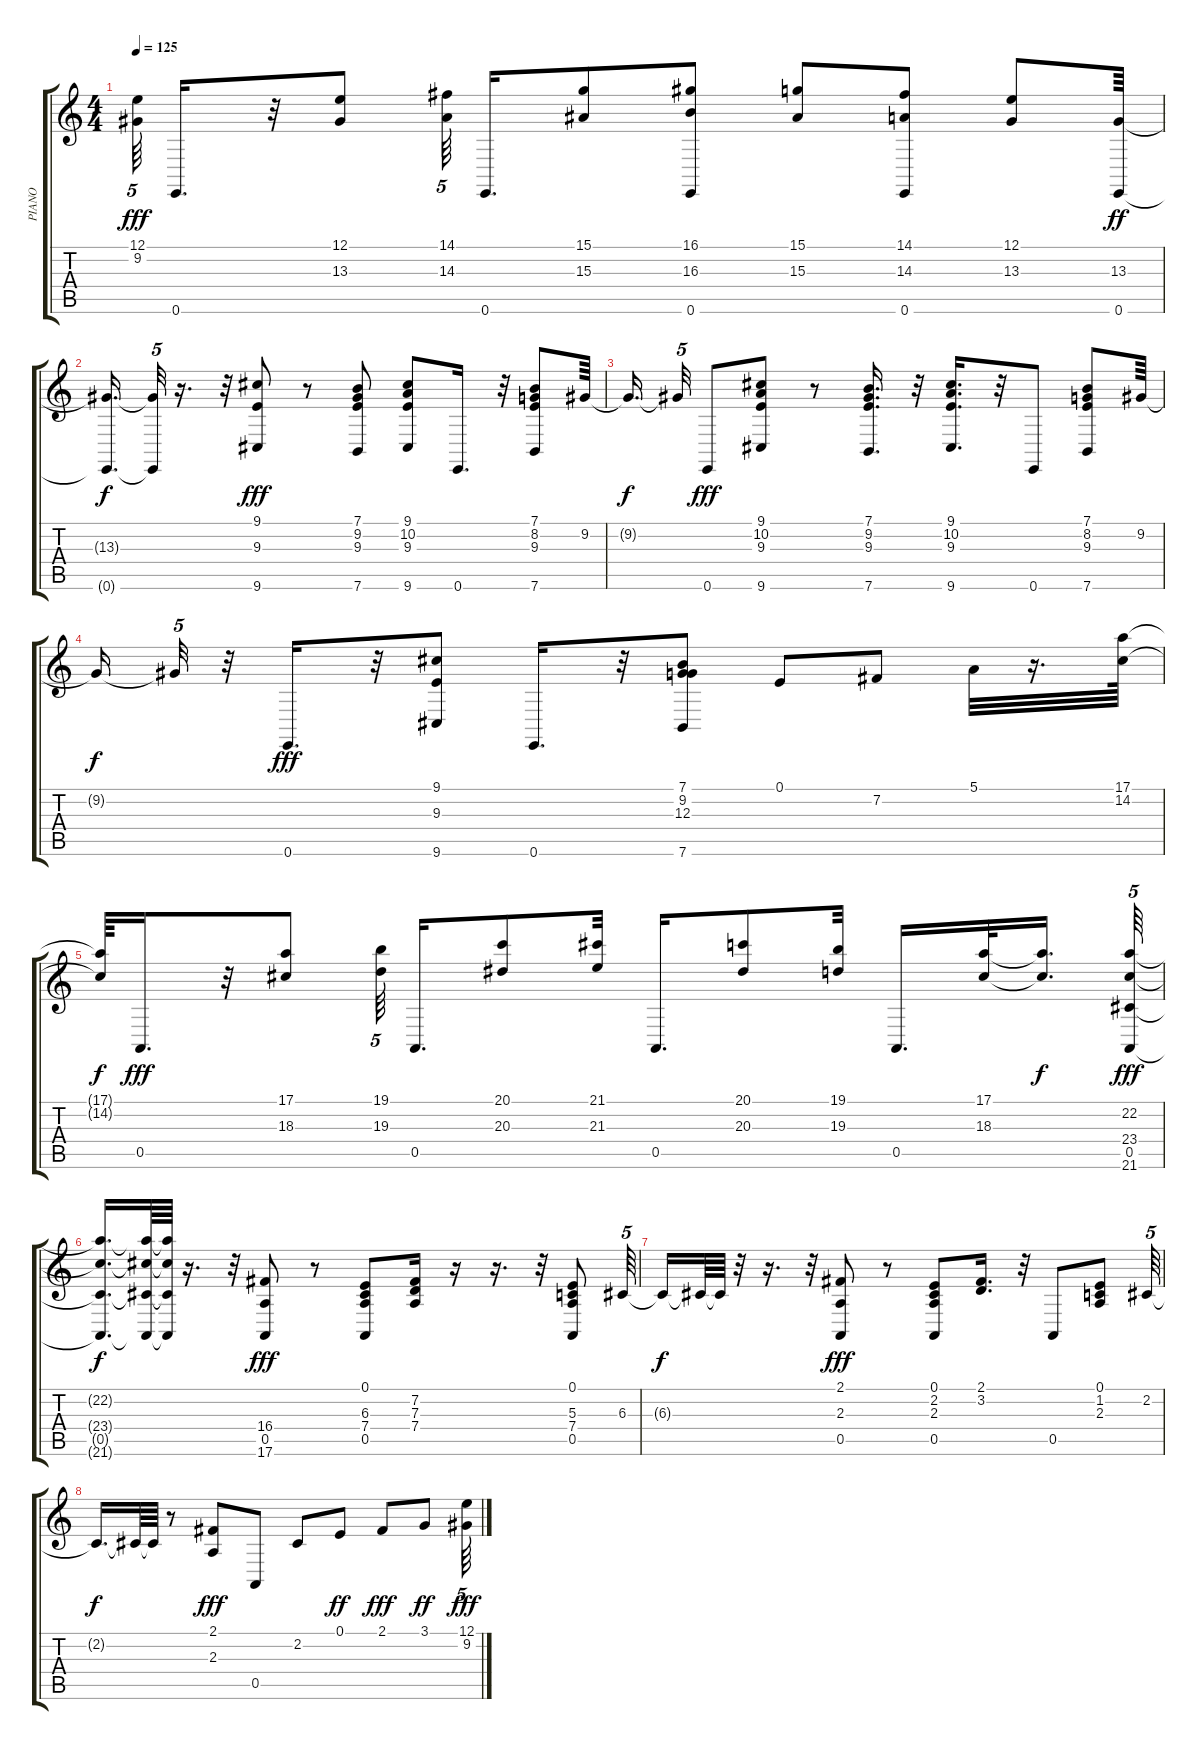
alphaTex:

\track ("PIANO" "PIANO") {instrument acousticgrandpiano}
\staff {score tabs}
\tuning (E4 B3 G3 D3 A2 E2) {hide}
\ts (4 4)
\tempo 125
\clef g2
\ks c
(12.1 9.2).64{tu (5 4) dy fff} 0.6.16{d} r.32 (12.1 13.3).8 (14.1 14.3).64{tu (5 4) beam splitsecondary} 0.6.16{d} (15.1 15.3).8 (16.1 16.3 0.6).8 (15.1 15.3).8 (14.1 14.3 0.6).8 (12.1 13.3).8 (13.3 0.6).64{dy ff} |
(13.3{t} 0.6{t}).16{d dy f} (13.3{t} 0.6{t}).32{tu (5 4)} r.16{d} r.32 (9.1 9.3 9.6).8{dy fff} r.8 (7.1 9.2 9.3 7.6).8 (9.1 10.2 9.3 9.6).8 0.6.16{d} r.32 (7.1 8.2 9.3 7.6).8 9.2.64 |
9.2{t}.16{d dy f beam splitsecondary} 9.2{t}.32{tu (5 4)} 0.6.8{dy fff} (9.1 10.2 9.3 9.6).8 r.8 (7.1 9.2 9.3 7.6).16{d} r.32 (9.1 10.2 9.3 9.6).16{d} r.32 0.6.8 (7.1 8.2 9.3 7.6).8 9.2.64 |
9.2{t}.16{dy f} 9.2{t}.32{tu (5 4)} r.32 0.6.16{d dy fff} r.32 (9.1 9.3 9.6).8 0.6.16{d} r.32 (7.1 9.2 12.3 7.6).8 0.1.8 7.2.8 5.1.32 r.16{d} (17.1 14.2).64 |
(17.1{t} 14.2{t}).64{dy f} 0.5.16{d dy fff} r.32 (17.1 18.3).8 (19.1 19.3).64{tu (5 4) beam splitsecondary} 0.5.16{d} (20.1 20.3).8 (21.1 21.3).32 0.5.16{d} (20.1 20.3).8 (19.1 19.3).32 0.5.16{d} (17.1 18.3).32 (17.1{t} 18.3{t}).16{d dy f beam splitsecondary} (22.2 23.4 0.5 21.6).64{tu (5 4) dy fff} |
(22.2{t} 23.4{t} 0.5{t} 21.6{t}).16{d dy f} (22.2{t} 23.4{t} 0.5{t} 21.6{t}).64 (22.2{t} 23.4{t} 0.5{t} 21.6{t}).64 r.16{d} r.32 (16.4 0.5 17.6).8{dy fff} r.8 (0.1 6.3 7.4 0.5).8 (7.2 7.3 7.4).16 r.16 r.16{d} r.32 (0.1 5.3 7.4 0.5).8 6.3.64{tu (5 4)} |
6.3{t}.16{dy f} 6.3{t}.64 6.3{t}.64 r.32 r.16{d} r.32 (2.1 2.3 0.5).8{dy fff} r.8 (0.1 2.2 2.3 0.5).8 (2.1 3.2).16{d} r.32 0.5.8 (0.1 1.2 2.3).8 2.2.64{tu (5 4)} |
2.2{t}.16{d dy f} 2.2{t}.64 2.2{t}.64 r.8 (2.1 2.3).8{dy fff} 0.5.8 2.2.8 0.1.8{dy ff} 2.1.8{dy fff} 3.1.8{dy ff} (12.1 9.2).64{tu (5 4) dy fff}
